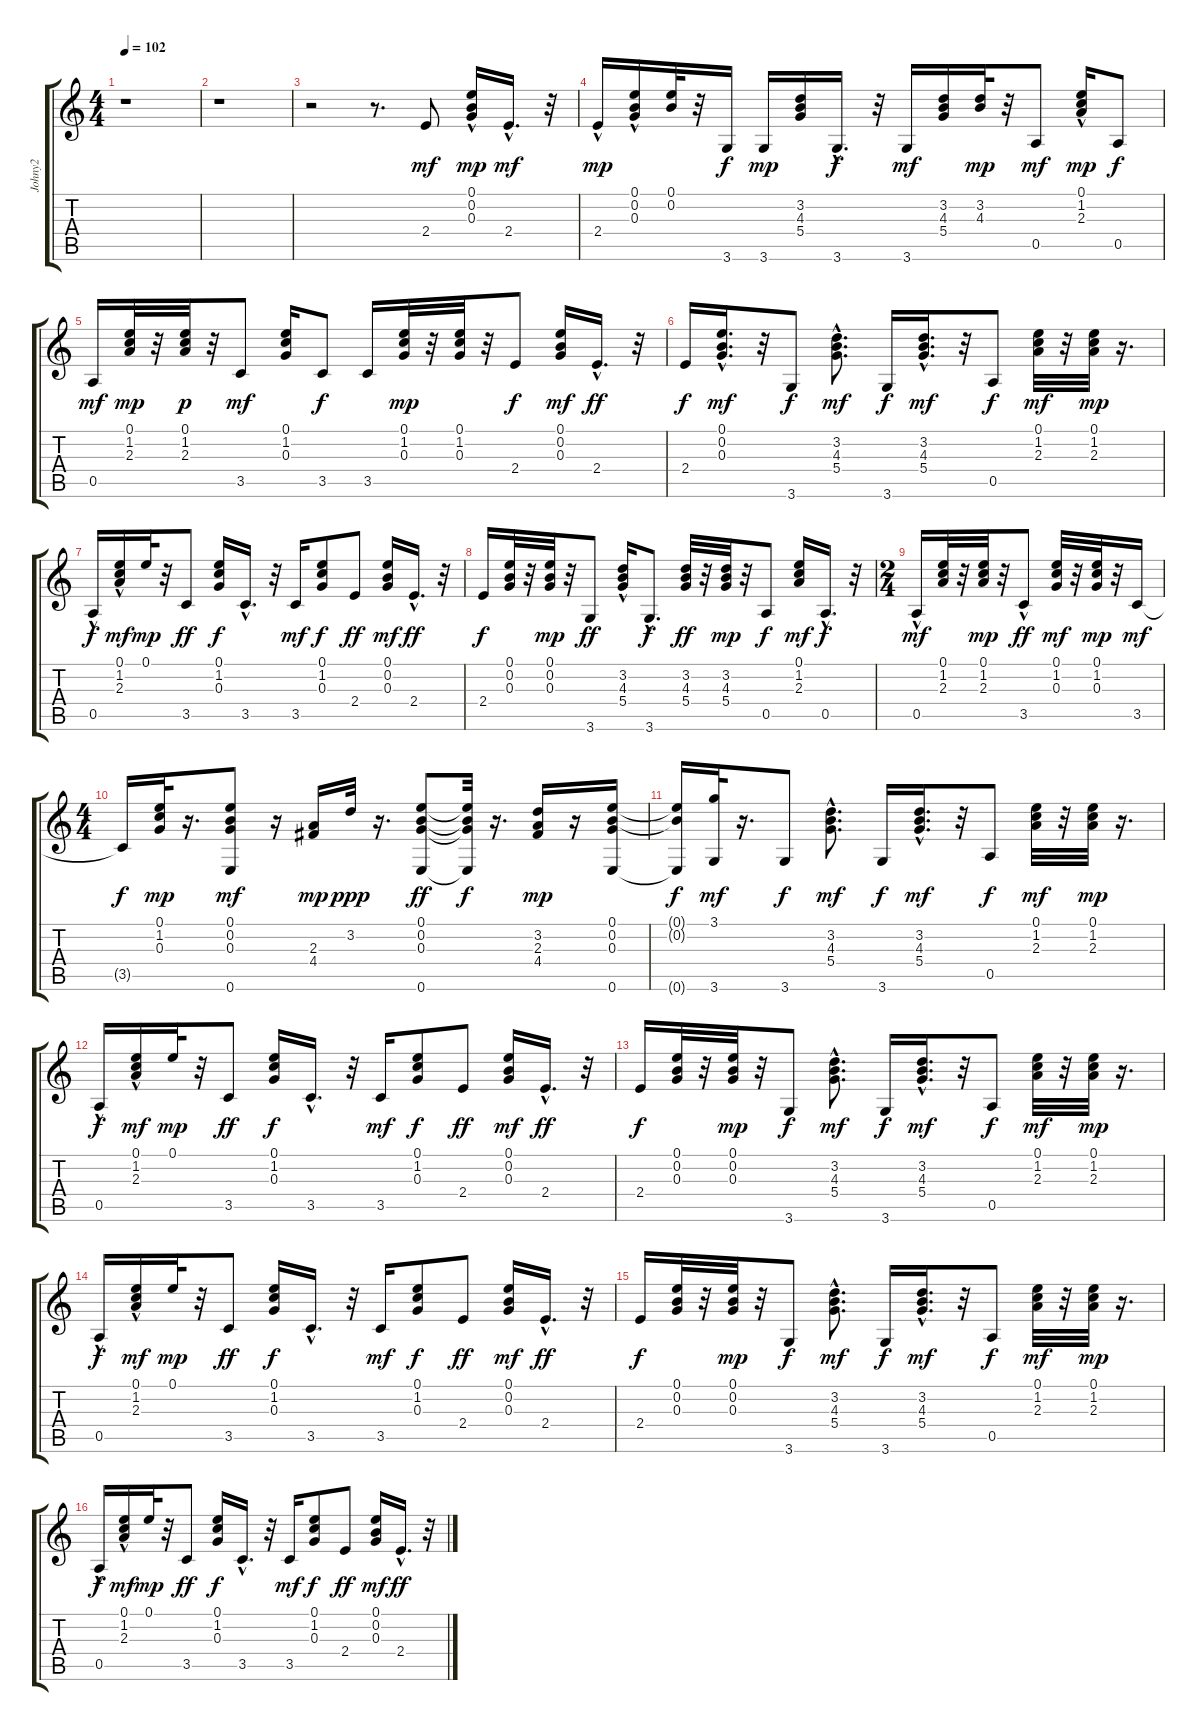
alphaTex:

\track ("Johny2" "Johny2") {instrument acousticguitarsteel}
\staff {score tabs}
\tuning (E4 B3 G3 D3 A2 E2) {hide}
\ts (4 4)
\tempo 102
\clef g2
\ks c
r.1{dy mf instrument acousticguitarsteel} |
r.1 |
r.2 r.8{d} 2.4.8 (0.1{hac} 0.2 0.3).16{dy mp} 2.4{hac}.16{d dy mf} r.32 |
2.4{hac}.16{dy mp} (0.1 0.2 0.3{hac}).16 (0.1 0.2).32 r.32 3.6.16{dy f} 3.6.16{dy mp} (3.2 4.3 5.4).16 3.6{hac}.16{d dy f} r.32 3.6.16{dy mf} (3.2 4.3 5.4).16 (3.2 4.3).32{dy mp} r.32 0.5.8{dy mf} (0.1{hac} 1.2{hac} 2.3{hac}).16{dy mp} 0.5.8{dy f} |
0.5.16{dy mf} (0.1 1.2 2.3).32{dy mp} r.32 (0.1 1.2 2.3).32{dy p} r.32 3.5.8{dy mf} (0.1 1.2 0.3).16 3.5.8{dy f} 3.5.16 (0.1 1.2 0.3).32{dy mp} r.32 (0.1 1.2 0.3).32 r.32 2.4.8{dy f} (0.1 0.2 0.3).16{dy mf} 2.4{hac}.16{d dy ff} r.32 |
2.4.16{dy f} (0.1{hac} 0.2{hac} 0.3{hac}).16{d dy mf} r.32 3.6.8{dy f} (3.2 4.3{hac} 5.4{hac}).8{d dy mf} 3.6.16{dy f} (3.2{hac} 4.3{hac} 5.4{hac}).16{d dy mf} r.32 0.5.8{dy f} (0.1 1.2 2.3).32{dy mf} r.32 (0.1 1.2 2.3).32{dy mp} r.16{d} |
0.5{hac}.16{dy f} (0.1 1.2{hac} 2.3{hac}).16{dy mf} 0.1.32{dy mp} r.32 3.5.8{dy ff} (0.1 1.2 0.3).16{dy f} 3.5{hac}.16{d} r.32 3.5.16{dy mf} (0.1 1.2 0.3).8{dy f} 2.4.8{dy ff} (0.1 0.2 0.3).16{dy mf} 2.4{hac}.16{d dy ff} r.32 |
2.4.16{dy f} (0.1 0.2 0.3).32 r.32 (0.1 0.2 0.3).32{dy mp} r.32 3.6.8{dy ff} (3.2{hac} 4.3{hac} 5.4{hac}).16 3.6{hac}.8{d dy f} (3.2 4.3 5.4).32{dy ff} r.32 (3.2 4.3 5.4).32{dy mp} r.32 0.5.8{dy f} (0.1 1.2 2.3).16{dy mf} 0.5{hac}.16{d dy f} r.32 |
\ts (2 4)
0.5{hac}.16{dy mf} (0.1 1.2 2.3).32 r.32 (0.1 1.2 2.3).32{dy mp} r.32 3.5{hac}.8{dy ff} (0.1 1.2 0.3).32{dy mf} r.32 (0.1 1.2 0.3).32{dy mp} r.32 3.5.16{dy mf} |
\ts (4 4)
3.5{t}.16{dy f} (0.1 1.2 0.3).32{dy mp} r.16{d} (0.1 0.2 0.3 0.6).8{dy mf} r.16 (2.3 4.4).16{dy mp} 3.2.32{dy ppp} r.16{d} (0.1 0.2 0.3 0.6).8{dy ff} (0.1{t} 0.2{t} 0.3{t} 0.6{t}).32{dy f} r.16{d} (3.2 2.3 4.4).16{dy mp} r.16 (0.1 0.2 0.3 0.6).16 |
(0.1{t} 0.2{t} 0.6{t}).16{dy f} (3.1 3.6).32{dy mf} r.16{d} 3.6.8{dy f} (3.2 4.3{hac} 5.4{hac}).8{d dy mf} 3.6.16{dy f} (3.2{hac} 4.3{hac} 5.4{hac}).16{d dy mf} r.32 0.5.8{dy f} (0.1 1.2 2.3).32{dy mf} r.32 (0.1 1.2 2.3).32{dy mp} r.16{d} |
0.5{hac}.16{dy f} (0.1 1.2{hac} 2.3{hac}).16{dy mf} 0.1.32{dy mp} r.32 3.5.8{dy ff} (0.1 1.2 0.3).16{dy f} 3.5{hac}.16{d} r.32 3.5.16{dy mf} (0.1 1.2 0.3).8{dy f} 2.4.8{dy ff} (0.1 0.2 0.3).16{dy mf} 2.4{hac}.16{d dy ff} r.32 |
2.4.16{dy f} (0.1 0.2 0.3).32 r.32 (0.1 0.2 0.3).32{dy mp} r.32 3.6.8{dy f} (3.2 4.3{hac} 5.4{hac}).8{d dy mf} 3.6.16{dy f} (3.2{hac} 4.3{hac} 5.4{hac}).16{d dy mf} r.32 0.5.8{dy f} (0.1 1.2 2.3).32{dy mf} r.32 (0.1 1.2 2.3).32{dy mp} r.16{d} |
0.5{hac}.16{dy f} (0.1 1.2{hac} 2.3{hac}).16{dy mf} 0.1.32{dy mp} r.32 3.5.8{dy ff} (0.1 1.2 0.3).16{dy f} 3.5{hac}.16{d} r.32 3.5.16{dy mf} (0.1 1.2 0.3).8{dy f} 2.4.8{dy ff} (0.1 0.2 0.3).16{dy mf} 2.4{hac}.16{d dy ff} r.32 |
2.4.16{dy f} (0.1 0.2 0.3).32 r.32 (0.1 0.2 0.3).32{dy mp} r.32 3.6.8{dy f} (3.2 4.3{hac} 5.4{hac}).8{d dy mf} 3.6.16{dy f} (3.2{hac} 4.3{hac} 5.4{hac}).16{d dy mf} r.32 0.5.8{dy f} (0.1 1.2 2.3).32{dy mf} r.32 (0.1 1.2 2.3).32{dy mp} r.16{d} |
0.5{hac}.16{dy f} (0.1 1.2{hac} 2.3{hac}).16{dy mf} 0.1.32{dy mp} r.32 3.5.8{dy ff} (0.1 1.2 0.3).16{dy f} 3.5{hac}.16{d} r.32 3.5.16{dy mf} (0.1 1.2 0.3).8{dy f} 2.4.8{dy ff} (0.1 0.2 0.3).16{dy mf} 2.4{hac}.16{d dy ff} r.32
